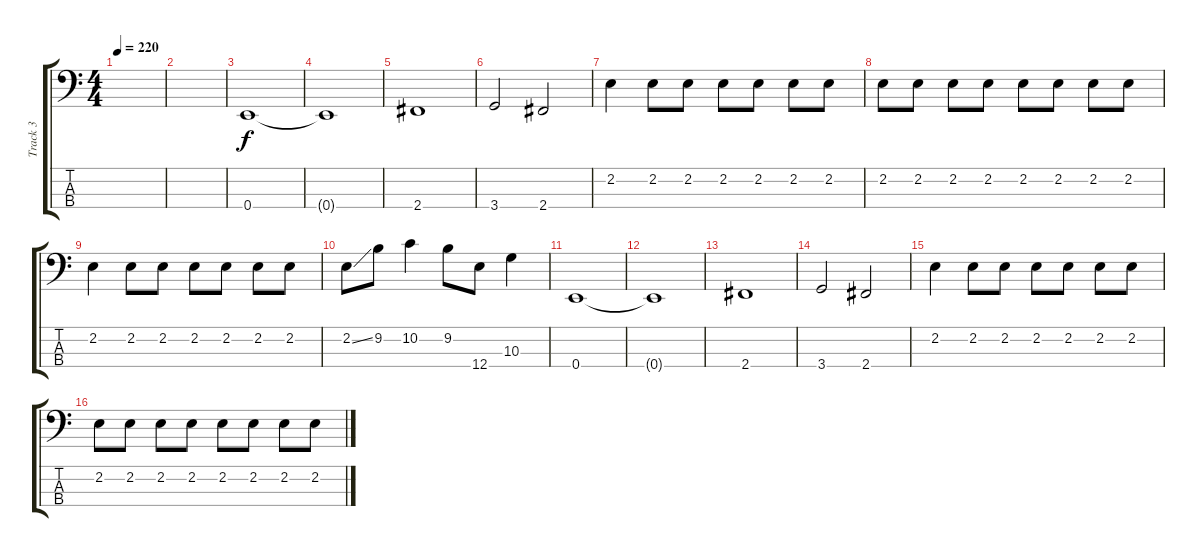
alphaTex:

\track ("Track 3" "Track 3") {instrument electricbasspick}
\staff {score tabs}
\tuning (G2 D2 A1 E1) {hide}
\ts (4 4)
\tempo 220
\clef f4
\ks c
|
|
0.4.1 |
0.4{t}.1 |
2.4.1 |
3.4.2 2.4.2 |
2.2.4 2.2.8 2.2.8 2.2.8 2.2.8 2.2.8 2.2.8 |
2.2.8 2.2.8 2.2.8 2.2.8 2.2.8 2.2.8 2.2.8 2.2.8 |
2.2.4 2.2.8 2.2.8 2.2.8 2.2.8 2.2.8 2.2.8 |
2.2{ss}.8 9.2.8 10.2.4 9.2.8 12.4.8 10.3.4 |
0.4.1 |
0.4{t}.1 |
2.4.1 |
3.4.2 2.4.2 |
2.2.4 2.2.8 2.2.8 2.2.8 2.2.8 2.2.8 2.2.8 |
2.2.8 2.2.8 2.2.8 2.2.8 2.2.8 2.2.8 2.2.8 2.2.8
